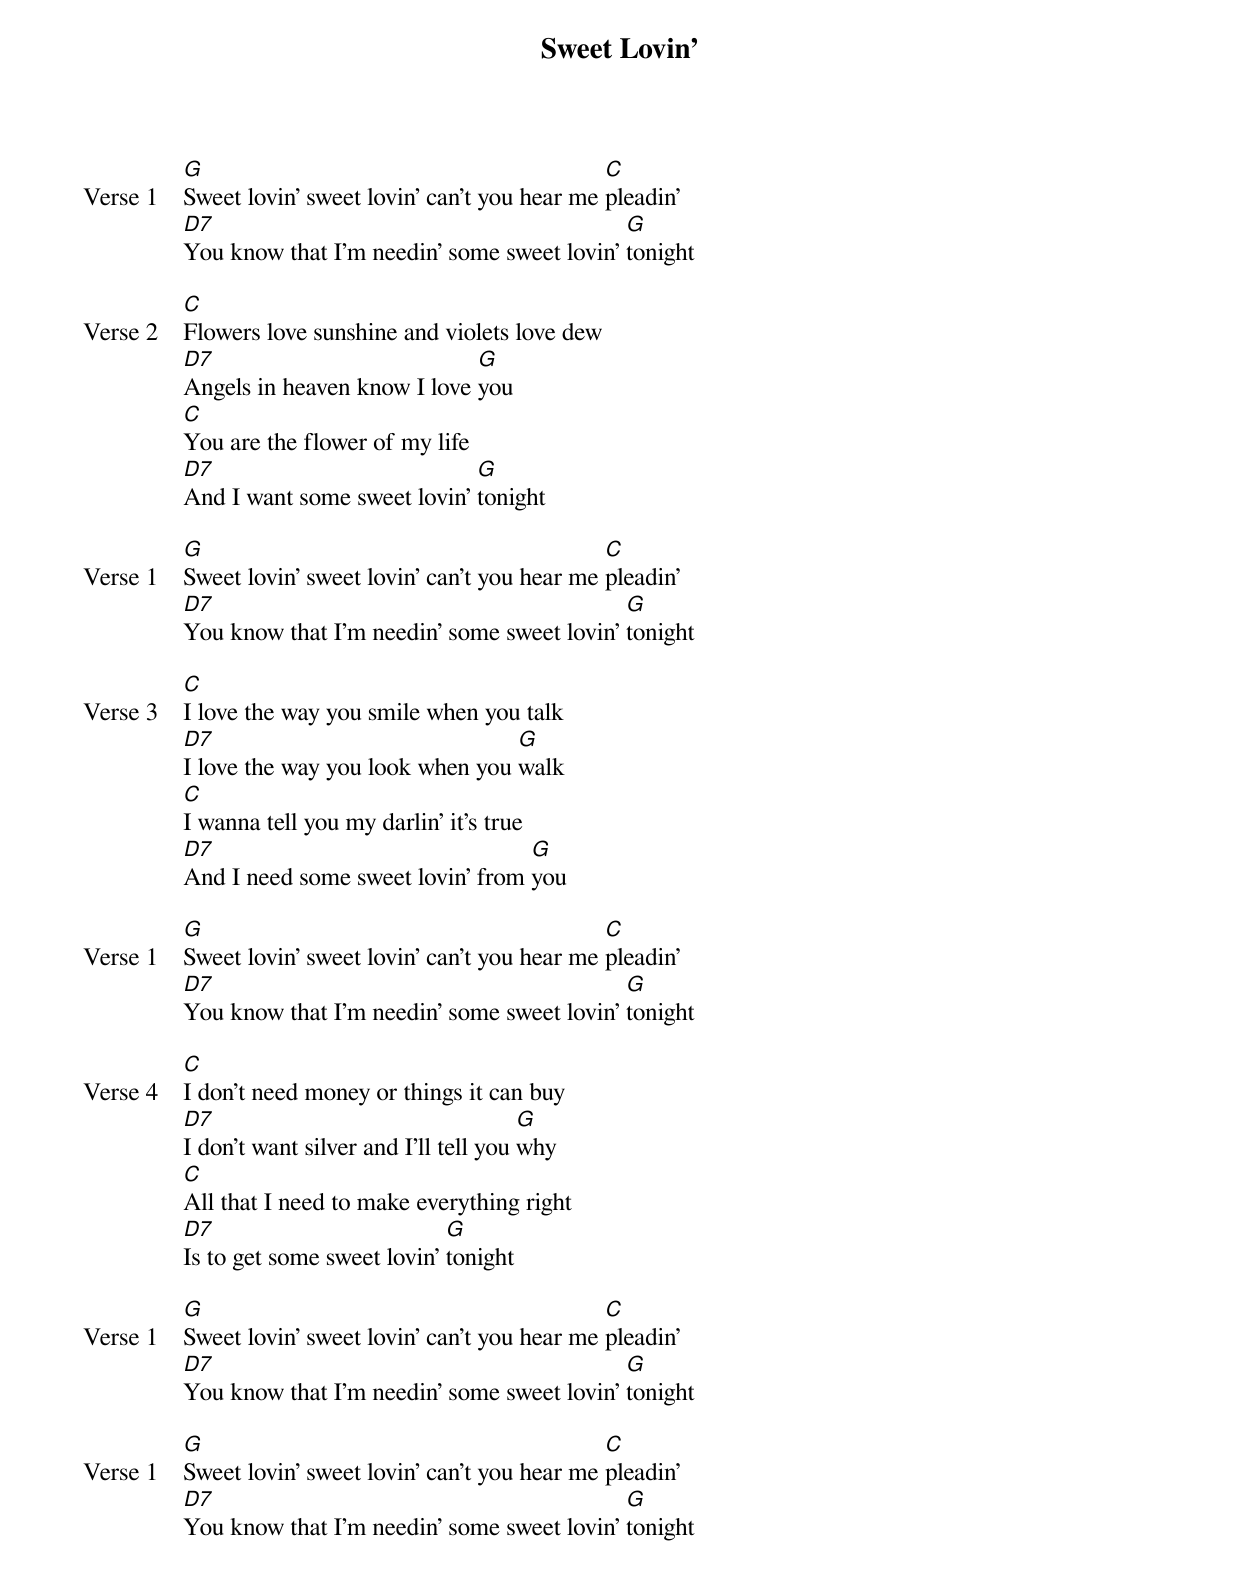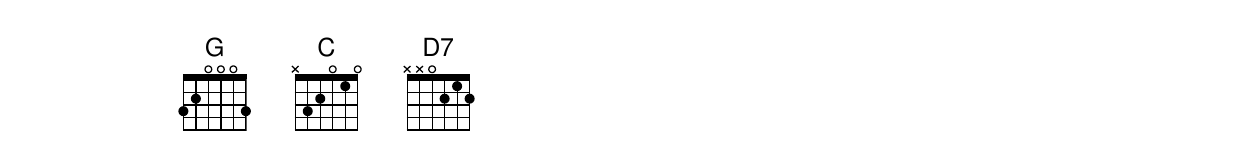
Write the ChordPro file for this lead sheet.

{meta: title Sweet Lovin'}
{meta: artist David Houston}
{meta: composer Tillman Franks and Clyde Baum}
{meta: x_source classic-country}
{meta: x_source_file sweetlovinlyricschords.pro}
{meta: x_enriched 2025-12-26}

{start_of_verse: Verse 1}
[G]Sweet lovin' sweet lovin' can't you hear me [C]pleadin'
[D7]You know that I'm needin' some sweet lovin' [G]tonight
{end_of_verse}

{start_of_verse: Verse 2}
[C]Flowers love sunshine and violets love dew
[D7]Angels in heaven know I love [G]you
[C]You are the flower of my life
[D7]And I want some sweet lovin' [G]tonight
{end_of_verse}

{start_of_verse: Verse 1}
[G]Sweet lovin' sweet lovin' can't you hear me [C]pleadin'
[D7]You know that I'm needin' some sweet lovin' [G]tonight
{end_of_verse}

{start_of_verse: Verse 3}
[C]I love the way you smile when you talk
[D7]I love the way you look when you [G]walk
[C]I wanna tell you my darlin' it's true
[D7]And I need some sweet lovin' from [G]you
{end_of_verse}

{start_of_verse: Verse 1}
[G]Sweet lovin' sweet lovin' can't you hear me [C]pleadin'
[D7]You know that I'm needin' some sweet lovin' [G]tonight
{end_of_verse}

{start_of_verse: Verse 4}
[C]I don't need money or things it can buy
[D7]I don't want silver and I'll tell you [G]why
[C]All that I need to make everything right
[D7]Is to get some sweet lovin' [G]tonight
{end_of_verse}

{start_of_verse: Verse 1}
[G]Sweet lovin' sweet lovin' can't you hear me [C]pleadin'
[D7]You know that I'm needin' some sweet lovin' [G]tonight
{end_of_verse}

{start_of_verse: Verse 1}
[G]Sweet lovin' sweet lovin' can't you hear me [C]pleadin'
[D7]You know that I'm needin' some sweet lovin' [G]tonight
{end_of_verse}
